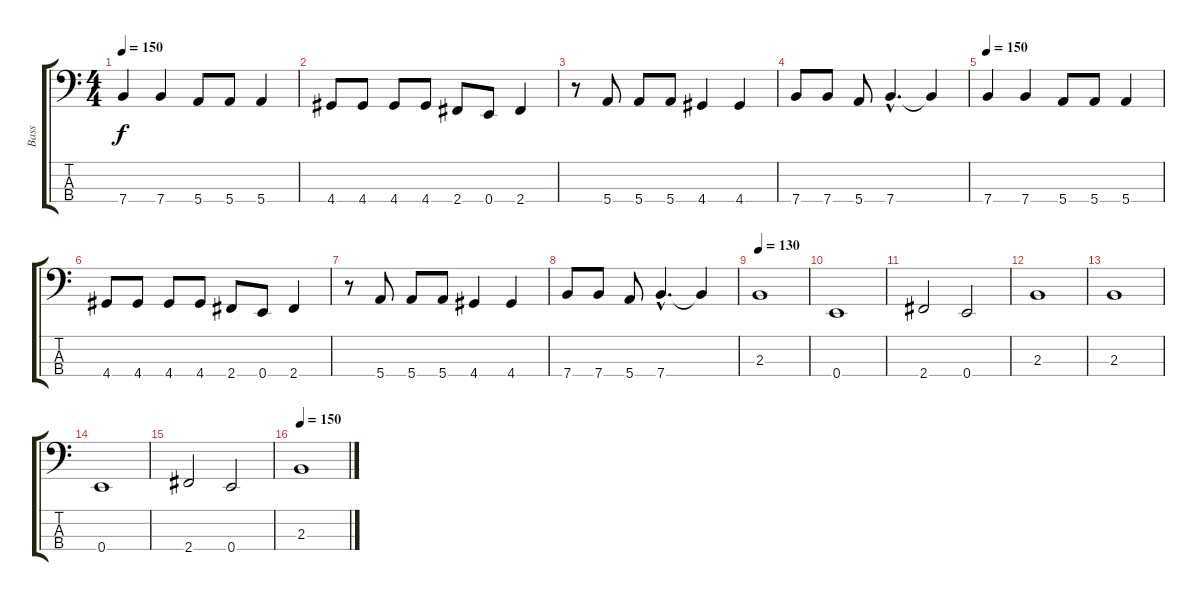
\track ("Bass" "Bass") {instrument electricbassfinger}
\staff {score tabs}
\tuning (G2 D2 A1 E1) {hide}
\ts (4 4)
\tempo 150
\clef f4
\ks c
7.4.4{dy f} 7.4.4 5.4.8 5.4.8 5.4.4 |
4.4.8 4.4.8 4.4.8 4.4.8 2.4.8 0.4.8 2.4.4 |
r.8 5.4.8 5.4.8 5.4.8 4.4.4 4.4.4 |
7.4.8 7.4.8 5.4.8 7.4{hac}.4{d} 7.4{t}.4 |
\tempo 150
7.4.4 7.4.4 5.4.8 5.4.8 5.4.4 |
4.4.8 4.4.8 4.4.8 4.4.8 2.4.8 0.4.8 2.4.4 |
r.8 5.4.8 5.4.8 5.4.8 4.4.4 4.4.4 |
7.4.8 7.4.8 5.4.8 7.4{hac}.4{d} 7.4{t}.4 |
\tempo 130
2.3.1 |
0.4.1 |
2.4.2 0.4.2 |
2.3.1 |
2.3.1 |
0.4.1 |
2.4.2 0.4.2 |
\tempo 150
2.3.1
